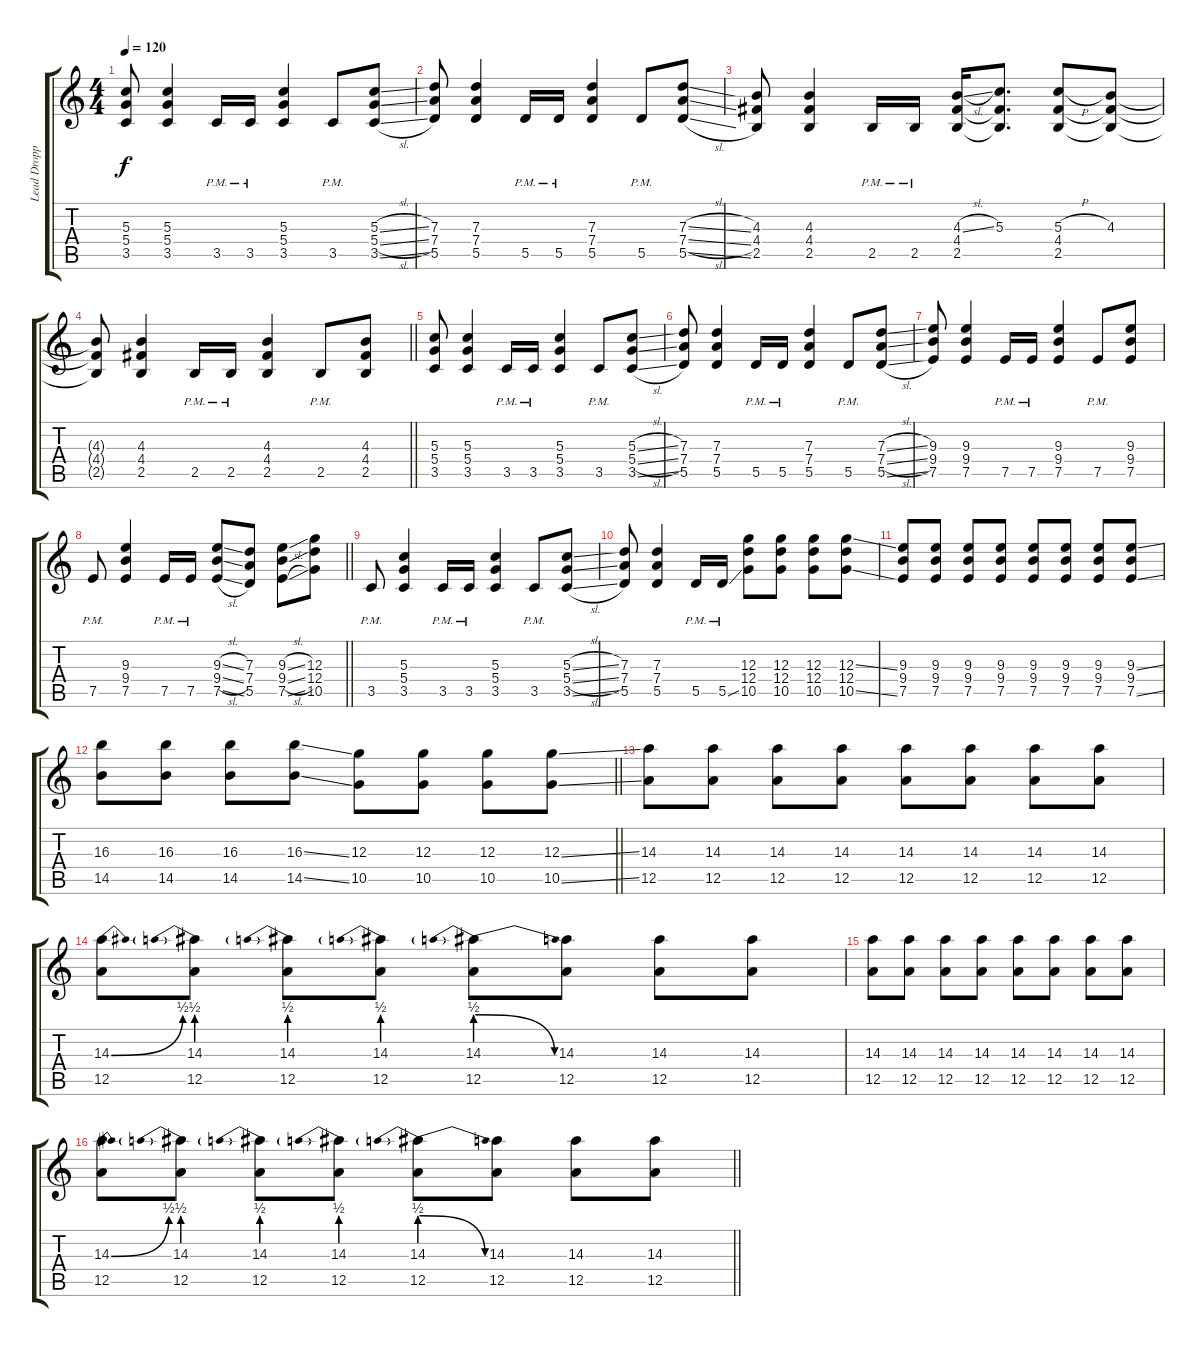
\track ("Lead Dropped D " "Lead Dropp") {instrument distortionguitar}
\staff {score tabs}
\tuning (E4 B3 G3 D3 A2 D2) {hide}
\ts (4 4)
\tempo 120
\clef g2
\ks c
(5.3 5.4 3.5).8{dy f} (5.3 5.4 3.5).4 3.5{pm}.16 3.5{pm}.16 (5.3 5.4 3.5).4 3.5{pm}.8 (5.3{sl} 5.4{sl} 3.5{sl}).8 |
(7.3 7.4 5.5).8 (7.3 7.4 5.5).4 5.5{pm}.16 5.5{pm}.16 (7.3 7.4 5.5).4 5.5{pm}.8 (7.3{sl} 7.4{sl} 5.5{sl}).8 |
(4.3 4.4 2.5).8 (4.3 4.4 2.5).4 2.5{pm}.16 2.5{pm}.16 (4.3{sl} 4.4 2.5).16 (5.3 4.4{t} 2.5{t}).8{d} (5.3{h} 4.4 2.5).8 (4.3 4.4{t} 2.5{t}).8 |
\barLineRight lightlight
(4.3{t} 4.4{t} 2.5{t}).8 (4.3 4.4 2.5).4 2.5{pm}.16 2.5{pm}.16 (4.3 4.4 2.5).4 2.5{pm}.8 (4.3 4.4 2.5).8 |
(5.3 5.4 3.5).8 (5.3 5.4 3.5).4 3.5{pm}.16 3.5{pm}.16 (5.3 5.4 3.5).4 3.5{pm}.8 (5.3{sl} 5.4{sl} 3.5{sl}).8 |
(7.3 7.4 5.5).8 (7.3 7.4 5.5).4 5.5{pm}.16 5.5{pm}.16 (7.3 7.4 5.5).4 5.5{pm}.8 (7.3{sl} 7.4{sl} 5.5{sl}).8 |
(9.3 9.4 7.5).8 (9.3 9.4 7.5).4 7.5{pm}.16 7.5{pm}.16 (9.3 9.4 7.5).4 7.5{pm}.8 (9.3 9.4 7.5).8 |
\barLineRight lightlight
7.5{pm}.8 (9.3 9.4 7.5).4 7.5{pm}.16 7.5{pm}.16 (9.3{sl} 9.4{sl} 7.5{sl}).8 (7.3 7.4 5.5).8 (9.3{sl} 9.4{sl} 7.5{sl}).8 (12.3 12.4 10.5).8 |
3.5{pm}.8 (5.3 5.4 3.5).4 3.5{pm}.16 3.5{pm}.16 (5.3 5.4 3.5).4 3.5{pm}.8 (5.3{sl} 5.4{sl} 3.5{sl}).8 |
(7.3 7.4 5.5).8 (7.3 7.4 5.5).4 5.5{pm}.16 5.5{ss pm}.16 (12.3 12.4 10.5).8 (12.3 12.4 10.5).8 (12.3 12.4 10.5).8 (12.3{ss} 12.4 10.5{ss}).8 |
(9.3 9.4 7.5).8 (9.3 9.4 7.5).8 (9.3 9.4 7.5).8 (9.3 9.4 7.5).8 (9.3 9.4 7.5).8 (9.3 9.4 7.5).8 (9.3 9.4 7.5).8 (9.3{ss} 9.4 7.5{ss}).8 |
\barLineRight lightlight
(16.3 14.5).8 (16.3 14.5).8 (16.3 14.5).8 (16.3{ss} 14.5{ss}).8 (12.3 10.5).8 (12.3 10.5).8 (12.3 10.5).8 (12.3{ss} 10.5{ss}).8 |
\section ("" "")
(14.3 12.5).8 (14.3 12.5).8 (14.3 12.5).8 (14.3 12.5).8 (14.3 12.5).8 (14.3 12.5).8 (14.3 12.5).8 (14.3 12.5).8 |
(14.3{be (bend 0 0 60 2)} 12.5).8 (14.3{be (prebend 0 2 60 2)} 12.5).8 (14.3{be (prebend 0 2 60 2)} 12.5).8 (14.3{be (prebend 0 2 60 2)} 12.5).8 (14.3{be (prebendrelease 0 2 60 0)} 12.5).8 (14.3 12.5).8 (14.3 12.5).8 (14.3 12.5).8 |
(14.3 12.5).8 (14.3 12.5).8 (14.3 12.5).8 (14.3 12.5).8 (14.3 12.5).8 (14.3 12.5).8 (14.3 12.5).8 (14.3 12.5).8 |
\barLineRight lightlight
(14.3{be (bend 0 0 60 2)} 12.5).8 (14.3{be (prebend 0 2 60 2)} 12.5).8 (14.3{be (prebend 0 2 60 2)} 12.5).8 (14.3{be (prebend 0 2 60 2)} 12.5).8 (14.3{be (prebendrelease 0 2 60 0)} 12.5).8 (14.3 12.5).8 (14.3 12.5).8 (14.3 12.5).8
